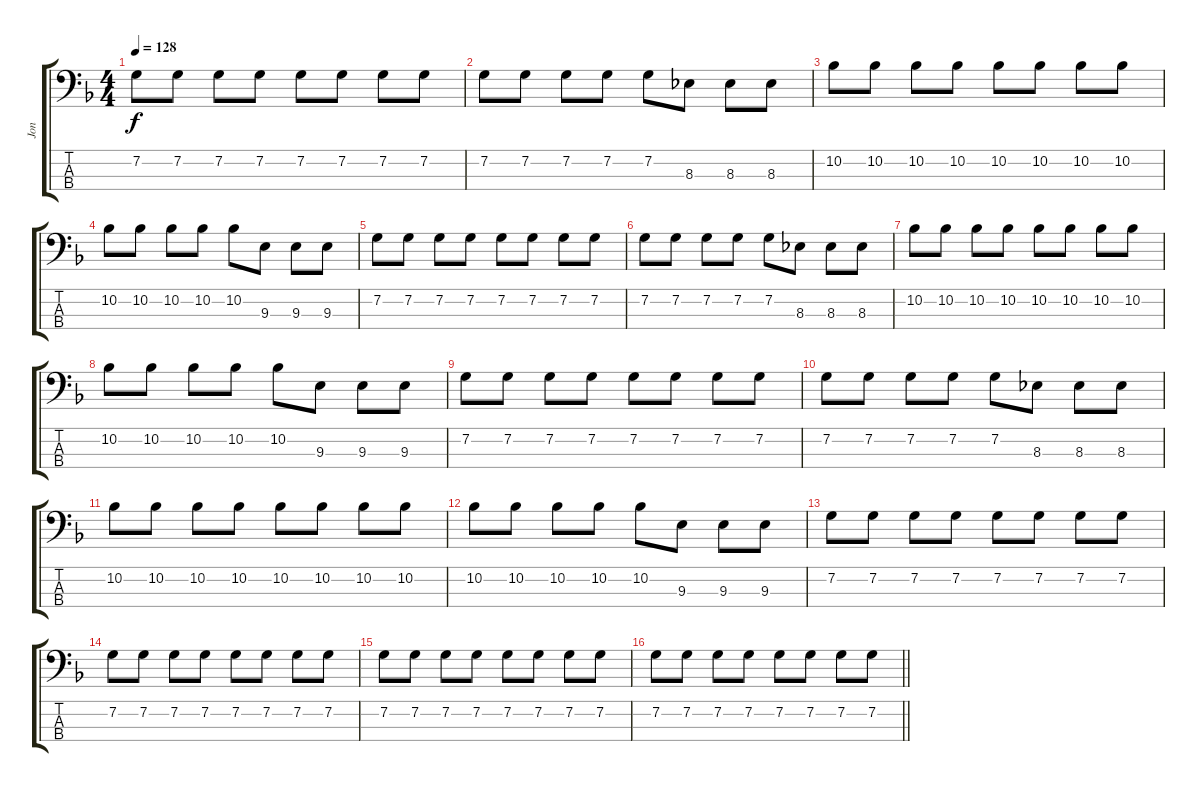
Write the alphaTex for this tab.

\track ("Jon" "Jon") {instrument electricbassfinger}
\staff {score tabs}
\tuning (F2 C2 G1 D1) {hide}
\ts (4 4)
\tempo 128
\clef f4
\ks dminor
7.2.8{dy f} 7.2.8 7.2.8 7.2.8 7.2.8 7.2.8 7.2.8 7.2.8 |
7.2.8 7.2.8 7.2.8 7.2.8 7.2.8 8.3.8 8.3.8 8.3.8 |
10.2.8 10.2.8 10.2.8 10.2.8 10.2.8 10.2.8 10.2.8 10.2.8 |
10.2.8 10.2.8 10.2.8 10.2.8 10.2.8 9.3.8 9.3.8 9.3.8 |
7.2.8 7.2.8 7.2.8 7.2.8 7.2.8 7.2.8 7.2.8 7.2.8 |
7.2.8 7.2.8 7.2.8 7.2.8 7.2.8 8.3.8 8.3.8 8.3.8 |
10.2.8 10.2.8 10.2.8 10.2.8 10.2.8 10.2.8 10.2.8 10.2.8 |
10.2.8 10.2.8 10.2.8 10.2.8 10.2.8 9.3.8 9.3.8 9.3.8 |
7.2.8 7.2.8 7.2.8 7.2.8 7.2.8 7.2.8 7.2.8 7.2.8 |
7.2.8 7.2.8 7.2.8 7.2.8 7.2.8 8.3.8 8.3.8 8.3.8 |
10.2.8 10.2.8 10.2.8 10.2.8 10.2.8 10.2.8 10.2.8 10.2.8 |
10.2.8 10.2.8 10.2.8 10.2.8 10.2.8 9.3.8 9.3.8 9.3.8 |
7.2.8 7.2.8 7.2.8 7.2.8 7.2.8 7.2.8 7.2.8 7.2.8 |
7.2.8 7.2.8 7.2.8 7.2.8 7.2.8 7.2.8 7.2.8 7.2.8 |
7.2.8 7.2.8 7.2.8 7.2.8 7.2.8 7.2.8 7.2.8 7.2.8 |
\barLineRight lightlight
7.2.8 7.2.8 7.2.8 7.2.8 7.2.8 7.2.8 7.2.8 7.2.8
